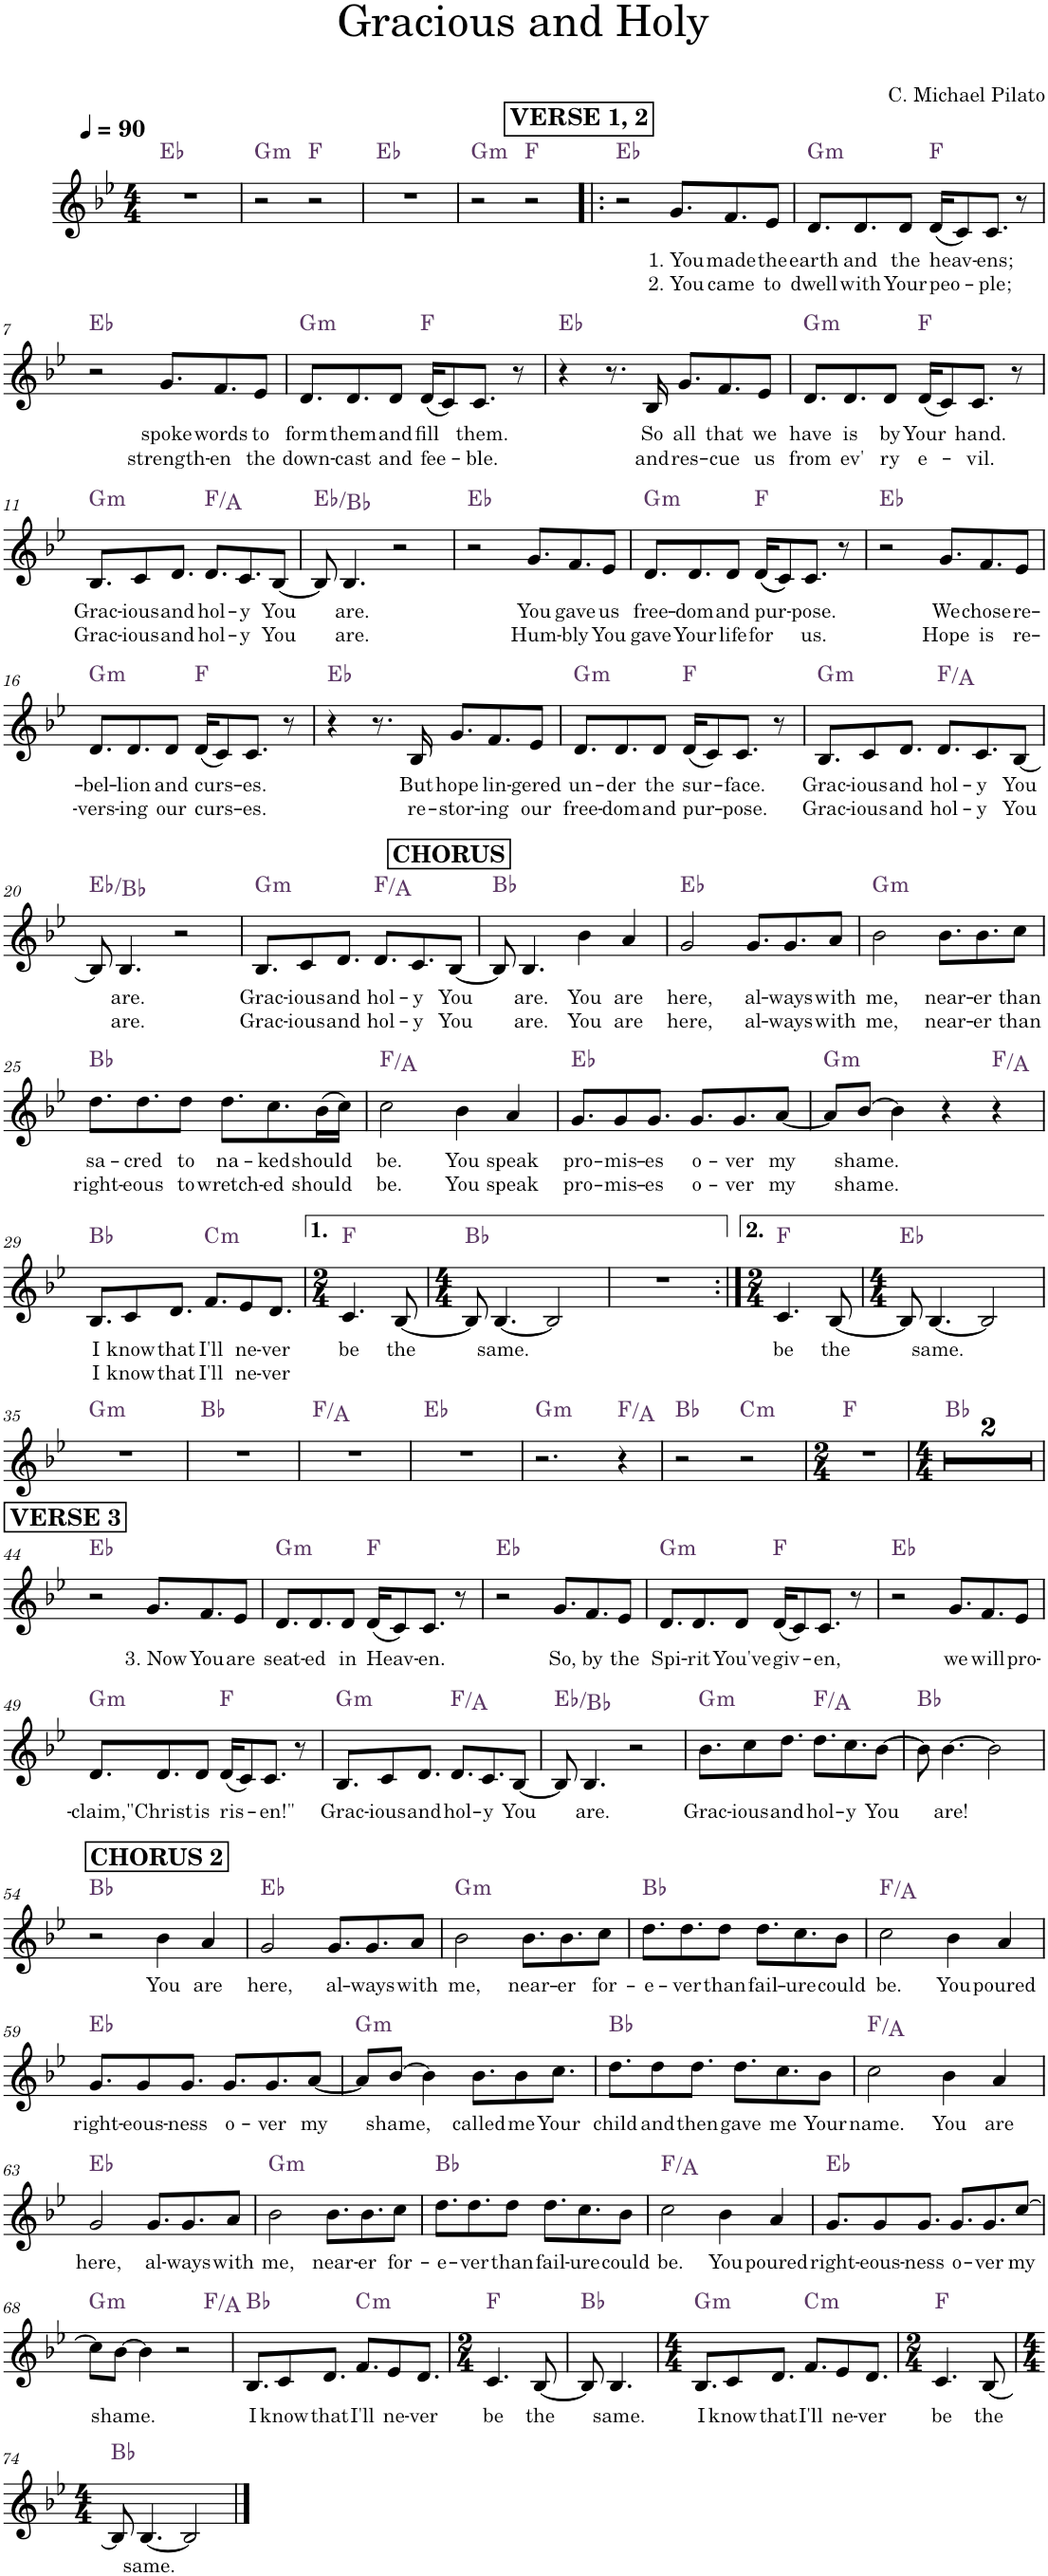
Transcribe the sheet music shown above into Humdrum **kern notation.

**kern	**text	**text	**harte
*part1	*part1	*part1	*part1
*staff1	*staff1	*staff1	*
*I"Piano	*	*	*
*I'Pno.	*	*	*
*clefG2	*	*	*
*k[b-e-]	*	*	*
*M4/4	*	*	*
*MM90	*	*	*
=1	=1	=1	=1
1r	.	.	Eb:maj
=2	=2	=2	=2
!	!	!	!LO:H:kt=m
2r	.	.	G:min
2r	.	.	F:maj
=3	=3	=3	=3
1r	.	.	Eb:maj
=4	=4	=4	=4
!	!	!	!LO:H:kt=m
2r	.	.	G:min
2r	.	.	F:maj
!!LO:REH:place=s1:a:B:cj:fs=12:t=VERSE 1, 2
=5!|:	=5!|:	=5!|:	=5!|:
2r	.	.	Eb:maj
!	!LO:LY:b	!LO:LY:b	!
8.g/L	1. You	2. You	.
!	!LO:LY:b	!LO:LY:b	!
8.f/	made	came	.
!	!LO:LY:b	!LO:LY:b	!
8e-/J	the	to	.
=6	=6	=6	=6
!	!LO:LY:b	!LO:LY:b	!LO:H:kt=m
8.d/L	earth	dwell	G:min
!	!LO:LY:b	!LO:LY:b	!
8.d/	and	with	.
!	!LO:LY:b	!LO:LY:b	!
8d/J	the	Your	.
!	!LO:LY:b	!LO:LY:b	!
(16d/KL	heav-	peo-	F:maj
8c/)	.	.	.
!	!LO:LY:b	!LO:LY:b	!
8.c/J	-ens;	-ple;	.
8r	.	.	.
!!LO:LB:g=z
=7	=7	=7	=7
2r	.	.	Eb:maj
!	!LO:LY:b	!LO:LY:b	!
8.g/L	spoke	strength-	.
!	!LO:LY:b	!LO:LY:b	!
8.f/	words	-en	.
!	!LO:LY:b	!LO:LY:b	!
8e-/J	to	the	.
=8	=8	=8	=8
!	!LO:LY:b	!LO:LY:b	!LO:H:kt=m
8.d/L	form	down-	G:min
!	!LO:LY:b	!LO:LY:b	!
8.d/	them	-cast	.
!	!LO:LY:b	!LO:LY:b	!
8d/J	and	and	.
!	!LO:LY:b	!LO:LY:b	!
(16d/KL	fill	fee-	F:maj
8c/)	.	.	.
!	!LO:LY:b	!LO:LY:b	!
8.c/J	them.	-ble.	.
8r	.	.	.
=9	=9	=9	=9
4r	.	.	Eb:maj
8.r	.	.	.
!	!LO:LY:b	!LO:LY:b	!
16B-/	So	and	.
!	!LO:LY:b	!LO:LY:b	!
8.g/L	all	res-	.
!	!LO:LY:b	!LO:LY:b	!
8.f/	that	-cue	.
!	!LO:LY:b	!LO:LY:b	!
8e-/J	we	us	.
=10	=10	=10	=10
!	!LO:LY:b	!LO:LY:b	!LO:H:kt=m
8.d/L	have	from	G:min
!	!LO:LY:b	!LO:LY:b	!
8.d/	is	ev'	.
!	!LO:LY:b	!LO:LY:b	!
8d/J	by	ry	.
!	!LO:LY:b	!LO:LY:b	!
(16d/KL	Your	e-	F:maj
8c/)	.	.	.
!	!LO:LY:b	!LO:LY:b	!
8.c/J	hand.	-vil.	.
8r	.	.	.
!!LO:LB:g=z
=11	=11	=11	=11
!	!LO:LY:b	!LO:LY:b	!LO:H:kt=m
8.B-/L	Grac-	Grac-	G:min
!	!LO:LY:b	!LO:LY:b	!
8c/	-ious	-ious	.
!	!LO:LY:b	!LO:LY:b	!
8.d/J	and	and	.
!	!LO:LY:b	!LO:LY:b	!
8.d/L	hol-	hol-	F:maj/3
!	!LO:LY:b	!LO:LY:b	!
8.c/	-y	-y	.
!	!LO:LY:b	!LO:LY:b	!
[8B-/J	You	You	.
=12	=12	=12	=12
8B-/]	.	.	Eb:maj/5
!	!LO:LY:b	!LO:LY:b	!
4.B-/	are.	are.	.
2r	.	.	.
=13	=13	=13	=13
2r	.	.	Eb:maj
!	!LO:LY:b	!LO:LY:b	!
8.g/L	You	Hum-	.
!	!LO:LY:b	!LO:LY:b	!
8.f/	gave	-bly	.
!	!LO:LY:b	!LO:LY:b	!
8e-/J	us	You	.
=14	=14	=14	=14
!	!LO:LY:b	!LO:LY:b	!LO:H:kt=m
8.d/L	free-	gave	G:min
!	!LO:LY:b	!LO:LY:b	!
8.d/	-dom	Your	.
!	!LO:LY:b	!LO:LY:b	!
8d/J	and	life	.
!	!LO:LY:b	!LO:LY:b	!
((16d/KL	pur-	for	F:maj
8c/))	.	.	.
!	!LO:LY:b	!LO:LY:b	!
8.c/J	-pose.	us.	.
8r	.	.	.
=15	=15	=15	=15
2r	.	.	Eb:maj
!	!LO:LY:b	!LO:LY:b	!
8.g/L	We	Hope	.
!	!LO:LY:b	!LO:LY:b	!
8.f/	chose	is	.
!	!LO:LY:b	!LO:LY:b	!
8e-/J	re-	re-	.
!!LO:LB:g=z
=16	=16	=16	=16
!	!LO:LY:b	!LO:LY:b	!LO:H:kt=m
8.d/L	-bel-	-vers-	G:min
!	!LO:LY:b	!LO:LY:b	!
8.d/	-lion	-ing	.
!	!LO:LY:b	!LO:LY:b	!
8d/J	and	our	.
!	!LO:LY:b	!LO:LY:b	!
(16d/KL	curs-	curs-	F:maj
8c/)	.	.	.
!	!LO:LY:b	!LO:LY:b	!
8.c/J	-es.	-es.	.
8r	.	.	.
=17	=17	=17	=17
4r	.	.	Eb:maj
8.r	.	.	.
!	!LO:LY:b	!LO:LY:b	!
16B-/	But	re-	.
!	!LO:LY:b	!LO:LY:b	!
8.g/L	hope	-stor-	.
!	!LO:LY:b	!LO:LY:b	!
8.f/	lin-	-ing	.
!	!LO:LY:b	!LO:LY:b	!
8e-/J	-gered	our	.
=18	=18	=18	=18
!	!LO:LY:b	!LO:LY:b	!LO:H:kt=m
8.d/L	un-	free-	G:min
!	!LO:LY:b	!LO:LY:b	!
8.d/	-der	-dom	.
!	!LO:LY:b	!LO:LY:b	!
8d/J	the	and	.
!	!LO:LY:b	!LO:LY:b	!
(16d/KL	sur-	pur-	F:maj
8c/)	.	.	.
!	!LO:LY:b	!LO:LY:b	!
8.c/J	-face.	-pose.	.
8r	.	.	.
=19	=19	=19	=19
!	!LO:LY:b	!LO:LY:b	!LO:H:kt=m
8.B-/L	Grac-	Grac-	G:min
!	!LO:LY:b	!LO:LY:b	!
8c/	-ious	-ious	.
!	!LO:LY:b	!LO:LY:b	!
8.d/J	and	and	.
!	!LO:LY:b	!LO:LY:b	!
8.d/L	hol-	hol-	F:maj/3
!	!LO:LY:b	!LO:LY:b	!
8.c/	-y	-y	.
!	!LO:LY:b	!LO:LY:b	!
[8B-/J	You	You	.
!!LO:LB:g=z
=20	=20	=20	=20
8B-/]	.	.	Eb:maj/5
!	!LO:LY:b	!LO:LY:b	!
4.B-/	are.	are.	.
2r	.	.	.
!!LO:REH:place=s1:a:B:cj:fs=12:t=CHORUS:qo=3.5
=21	=21	=21	=21
!	!LO:LY:b	!LO:LY:b	!LO:H:kt=m
8.B-/L	Grac-	Grac-	G:min
!	!LO:LY:b	!LO:LY:b	!
8c/	-ious	-ious	.
!	!LO:LY:b	!LO:LY:b	!
8.d/J	and	and	.
!	!LO:LY:b	!LO:LY:b	!
8.d/L	hol-	hol-	F:maj/3
!	!LO:LY:b	!LO:LY:b	!
8.c/	-y	-y	.
!	!LO:LY:b	!LO:LY:b	!
[8B-/J	You	You	.
=22	=22	=22	=22
8B-/]	.	.	Bb:maj
!	!LO:LY:b	!LO:LY:b	!
4.B-/	are.	are.	.
!	!LO:LY:b	!LO:LY:b	!
4b-\	You	You	.
!	!LO:LY:b	!LO:LY:b	!
4a/	are	are	.
=23	=23	=23	=23
!	!LO:LY:b	!LO:LY:b	!
2g/	here,	here,	Eb:maj
!	!LO:LY:b	!LO:LY:b	!
8.g/L	al-	al-	.
!	!LO:LY:b	!LO:LY:b	!
8.g/	-ways	-ways	.
!	!LO:LY:b	!LO:LY:b	!
8a/J	with	with	.
=24	=24	=24	=24
!	!LO:LY:b	!LO:LY:b	!LO:H:kt=m
2b-\	me,	me,	G:min
!	!LO:LY:b	!LO:LY:b	!
8.b-\L	near-	near-	.
!	!LO:LY:b	!LO:LY:b	!
8.b-\	-er	-er	.
!	!LO:LY:b	!LO:LY:b	!
8cc\J	than	than	.
!!LO:LB:g=z
=25	=25	=25	=25
!	!LO:LY:b	!LO:LY:b	!
8.dd\L	sa-	right-	Bb:maj
!	!LO:LY:b	!LO:LY:b	!
8.dd\	-cred	-eous	.
!	!LO:LY:b	!LO:LY:b	!
8dd\J	to	to	.
!	!LO:LY:b	!LO:LY:b	!
8.dd\L	na-	wretch-	.
!	!LO:LY:b	!LO:LY:b	!
8.cc\	-ked	-ed	.
!	!LO:LY:b	!LO:LY:b	!
(16b-\L	should	should	.
16cc\JJ)	.	.	.
=26	=26	=26	=26
!	!LO:LY:b	!LO:LY:b	!
2cc\	be.	be.	F:maj/3
!	!LO:LY:b	!LO:LY:b	!
4b-\	You	You	.
!	!LO:LY:b	!LO:LY:b	!
4a/	speak	speak	.
=27	=27	=27	=27
!	!LO:LY:b	!LO:LY:b	!
8.g/L	pro-	pro-	Eb:maj
!	!LO:LY:b	!LO:LY:b	!
8g/	-mis-	-mis-	.
!	!LO:LY:b	!LO:LY:b	!
8.g/J	-es	-es	.
!	!LO:LY:b	!LO:LY:b	!
8.g/L	o-	o-	.
!	!LO:LY:b	!LO:LY:b	!
8.g/	-ver	-ver	.
!	!LO:LY:b	!LO:LY:b	!
[8a/J	my	my	.
=28	=28	=28	=28
!	!	!	!LO:H:kt=m
8a/L]	.	.	G:min
!	!LO:LY:b	!LO:LY:b	!
[8b-/J	shame.	shame.	.
4b-\]	.	.	.
4r	.	.	.
4r	.	.	F:maj/3
!!LO:LB:g=z
=29	=29	=29	=29
!	!LO:LY:b	!LO:LY:b	!
8.B-/L	I	I	Bb:maj
!	!LO:LY:b	!LO:LY:b	!
8c/	know	know	.
!	!LO:LY:b	!LO:LY:b	!
8.d/J	that	that	.
!	!LO:LY:b	!LO:LY:b	!LO:H:kt=m
8.f/L	I'll	I'll	C:min
!	!LO:LY:b	!LO:LY:b	!
8e-/	ne-	ne-	.
!	!LO:LY:b	!LO:LY:b	!
8.d/J	-ver	-ver	.
=30	=30	=30	=30
*M2/4	*	*	*
!	!LO:LY:b	!	!
4.c/	be	.	F:maj
!	!LO:LY:b	!	!
[8B-/	the	.	.
=31	=31	=31	=31
*M4/4	*	*	*
8B-/]	.	.	Bb:maj
!	!LO:LY:b	!	!
[4.B-/	same.	.	.
2B-/]	.	.	.
=32	=32	=32	=32
1r	.	.	.
=33:|!	=33:|!	=33:|!	=33:|!
*M2/4	*	*	*
!	!LO:LY:b	!	!
4.c/	be	.	F:maj
!	!LO:LY:b	!	!
[8B-/	the	.	.
=34	=34	=34	=34
*M4/4	*	*	*
8B-/]	.	.	Eb:maj
!	!LO:LY:b	!	!
[4.B-/	same.	.	.
2B-/]	.	.	.
!!LO:LB:g=z
=35	=35	=35	=35
!	!	!	!LO:H:kt=m
1r	.	.	G:min
=36	=36	=36	=36
1r	.	.	Bb:maj
=37	=37	=37	=37
1r	.	.	F:maj/3
=38	=38	=38	=38
1r	.	.	Eb:maj
=39	=39	=39	=39
!	!	!	!LO:H:kt=m
2.r	.	.	G:min
4r	.	.	F:maj/3
=40	=40	=40	=40
2r	.	.	Bb:maj
!	!	!	!LO:H:kt=m
2r	.	.	C:min
=41	=41	=41	=41
*M2/4	*	*	*
2r	.	.	F:maj
=42	=42	=42	=42
*M4/4	*	*	*
1r	.	.	Bb:maj
=43	=43	=43	=43
1r	.	.	.
!!LO:LB:g=z
!!LO:REH:place=s1:a:B:cj:fs=12:t=VERSE 3
=44	=44	=44	=44
2r	.	.	Eb:maj
!	!LO:LY:b	!	!
8.g/L	3. Now	.	.
!	!LO:LY:b	!	!
8.f/	You	.	.
!	!LO:LY:b	!	!
8e-/J	are	.	.
=45	=45	=45	=45
!	!LO:LY:b	!	!LO:H:kt=m
8.d/L	seat-	.	G:min
!	!LO:LY:b	!	!
8.d/	-ed	.	.
!	!LO:LY:b	!	!
8d/J	in	.	.
!	!LO:LY:b	!	!
(16d/KL	Heav-	.	F:maj
8c/)	.	.	.
!	!LO:LY:b	!	!
8.c/J	-en.	.	.
8r	.	.	.
=46	=46	=46	=46
2r	.	.	Eb:maj
!	!LO:LY:b	!	!
8.g/L	So,	.	.
!	!LO:LY:b	!	!
8.f/	by	.	.
!	!LO:LY:b	!	!
8e-/J	the	.	.
=47	=47	=47	=47
!	!LO:LY:b	!	!LO:H:kt=m
8.d/L	Spi-	.	G:min
!	!LO:LY:b	!	!
8.d/	-rit	.	.
!	!LO:LY:b	!	!
8d/J	You've	.	.
!	!LO:LY:b	!	!
(16d/KL	giv-	.	F:maj
8c/)	.	.	.
!	!LO:LY:b	!	!
8.c/J	-en,	.	.
8r	.	.	.
=48	=48	=48	=48
2r	.	.	Eb:maj
!	!LO:LY:b	!	!
8.g/L	we	.	.
!	!LO:LY:b	!	!
8.f/	will	.	.
!	!LO:LY:b	!	!
8e-/J	pro-	.	.
!!LO:LB:g=z
=49	=49	=49	=49
!	!LO:LY:b	!	!LO:H:kt=m
8.d/L	-claim,	.	G:min
!	!LO:LY:b	!	!
8.d/	"Christ	.	.
!	!LO:LY:b	!	!
8d/J	is	.	.
!	!LO:LY:b	!	!
(16d/KL	ris-	.	F:maj
8c/)	.	.	.
!	!LO:LY:b	!	!
8.c/J	-en!"	.	.
8r	.	.	.
=50	=50	=50	=50
!	!LO:LY:b	!	!LO:H:kt=m
8.B-/L	Grac-	.	G:min
!	!LO:LY:b	!	!
8c/	-ious	.	.
!	!LO:LY:b	!	!
8.d/J	and	.	.
!	!LO:LY:b	!	!
8.d/L	hol-	.	F:maj/3
!	!LO:LY:b	!	!
8.c/	-y	.	.
!	!LO:LY:b	!	!
[8B-/J	You	.	.
=51	=51	=51	=51
8B-/]	.	.	Eb:maj/5
!	!LO:LY:b	!	!
4.B-/	are.	.	.
2r	.	.	.
=52	=52	=52	=52
!	!LO:LY:b	!	!LO:H:kt=m
8.b-\L	Grac-	.	G:min
!	!LO:LY:b	!	!
8cc\	-ious	.	.
!	!LO:LY:b	!	!
8.dd\J	and	.	.
!	!LO:LY:b	!	!
8.dd\L	hol-	.	F:maj/3
!	!LO:LY:b	!	!
8.cc\	-y	.	.
!	!LO:LY:b	!	!
[8b-\J	You	.	.
=53	=53	=53	=53
8b-\]	.	.	Bb:maj
!	!LO:LY:b	!	!
[4.b-\	are!	.	.
2b-\]	.	.	.
!!LO:LB:g=z
!!LO:REH:place=s1:a:B:cj:fs=12:t=CHORUS 2:qo=2
=54	=54	=54	=54
2r	.	.	Bb:maj
!	!LO:LY:b	!	!
4b-\	You	.	.
!	!LO:LY:b	!	!
4a/	are	.	.
=55	=55	=55	=55
!	!LO:LY:b	!	!
2g/	here,	.	Eb:maj
!	!LO:LY:b	!	!
8.g/L	al-	.	.
!	!LO:LY:b	!	!
8.g/	-ways	.	.
!	!LO:LY:b	!	!
8a/J	with	.	.
=56	=56	=56	=56
!	!LO:LY:b	!	!LO:H:kt=m
2b-\	me,	.	G:min
!	!LO:LY:b	!	!
8.b-\L	near-	.	.
!	!LO:LY:b	!	!
8.b-\	-er	.	.
!	!LO:LY:b	!	!
8cc\J	for-	.	.
=57	=57	=57	=57
!	!LO:LY:b	!	!
8.dd\L	-e-	.	Bb:maj
!	!LO:LY:b	!	!
8.dd\	-ver	.	.
!	!LO:LY:b	!	!
8dd\J	than	.	.
!	!LO:LY:b	!	!
8.dd\L	fail-	.	.
!	!LO:LY:b	!	!
8.cc\	-ure	.	.
!	!LO:LY:b	!	!
8b-\J	could	.	.
=58	=58	=58	=58
!	!LO:LY:b	!	!
2cc\	be.	.	F:maj/3
!	!LO:LY:b	!	!
4b-\	You	.	.
!	!LO:LY:b	!	!
4a/	poured	.	.
!!LO:LB:g=z
=59	=59	=59	=59
!	!LO:LY:b	!	!
8.g/L	right-	.	Eb:maj
!	!LO:LY:b	!	!
8g/	-eous-	.	.
!	!LO:LY:b	!	!
8.g/J	-ness	.	.
!	!LO:LY:b	!	!
8.g/L	o-	.	.
!	!LO:LY:b	!	!
8.g/	-ver	.	.
!	!LO:LY:b	!	!
[8a/J	my	.	.
=60	=60	=60	=60
!	!	!	!LO:H:kt=m
8a/L]	.	.	G:min
!	!LO:LY:b	!	!
[8b-/J	shame,	.	.
4b-\]	.	.	.
!	!LO:LY:b	!	!
8.b-\L	called	.	.
!	!LO:LY:b	!	!
8b-\	me	.	.
!	!LO:LY:b	!	!
8.cc\J	Your	.	.
=61	=61	=61	=61
!	!LO:LY:b	!	!
8.dd\L	child	.	Bb:maj
!	!LO:LY:b	!	!
8dd\	and	.	.
!	!LO:LY:b	!	!
8.dd\J	then	.	.
!	!LO:LY:b	!	!
8.dd\L	gave	.	.
!	!LO:LY:b	!	!
8.cc\	me	.	.
!	!LO:LY:b	!	!
8b-\J	Your	.	.
=62	=62	=62	=62
!	!LO:LY:b	!	!
2cc\	name.	.	F:maj/3
!	!LO:LY:b	!	!
4b-\	You	.	.
!	!LO:LY:b	!	!
4a/	are	.	.
!!LO:LB:g=z
=63	=63	=63	=63
!	!LO:LY:b	!	!
2g/	here,	.	Eb:maj
!	!LO:LY:b	!	!
8.g/L	al-	.	.
!	!LO:LY:b	!	!
8.g/	-ways	.	.
!	!LO:LY:b	!	!
8a/J	with	.	.
=64	=64	=64	=64
!	!LO:LY:b	!	!LO:H:kt=m
2b-\	me,	.	G:min
!	!LO:LY:b	!	!
8.b-\L	near-	.	.
!	!LO:LY:b	!	!
8.b-\	-er	.	.
!	!LO:LY:b	!	!
8cc\J	for-	.	.
=65	=65	=65	=65
!	!LO:LY:b	!	!
8.dd\L	-e-	.	Bb:maj
!	!LO:LY:b	!	!
8.dd\	-ver	.	.
!	!LO:LY:b	!	!
8dd\J	than	.	.
!	!LO:LY:b	!	!
8.dd\L	fail-	.	.
!	!LO:LY:b	!	!
8.cc\	-ure	.	.
!	!LO:LY:b	!	!
8b-\J	could	.	.
=66	=66	=66	=66
!	!LO:LY:b	!	!
2cc\	be.	.	F:maj/3
!	!LO:LY:b	!	!
4b-\	You	.	.
!	!LO:LY:b	!	!
4a/	poured	.	.
=67	=67	=67	=67
!	!LO:LY:b	!	!
8.g/L	right-	.	Eb:maj
!	!LO:LY:b	!	!
8g/	-eous-	.	.
!	!LO:LY:b	!	!
8.g/J	-ness	.	.
!	!LO:LY:b	!	!
8.g/L	o-	.	.
!	!LO:LY:b	!	!
8.g/	-ver	.	.
!	!LO:LY:b	!	!
[8cc/J	my	.	.
!!LO:LB:g=z
=68	=68	=68	=68
!	!	!	!LO:H:kt=m
*^	*	*	*
8cc\L]	2.ryy	.	.	G:min
!	!	!LO:LY:b	!	!
[8b-\J	.	shame.	.	.
4b-\]	.	.	.	.
2r	.	.	.	.
.	4ryy	.	.	F:maj/3
=69	=69	=69	=69	=69
!	!	!LO:LY:b	!	!
*v	*v	*	*	*
8.B-/L	I	.	Bb:maj
!	!LO:LY:b	!	!
8c/	know	.	.
!	!LO:LY:b	!	!
8.d/J	that	.	.
!	!LO:LY:b	!	!LO:H:kt=m
8.f/L	I'll	.	C:min
!	!LO:LY:b	!	!
8e-/	ne-	.	.
!	!LO:LY:b	!	!
8.d/J	-ver	.	.
=70	=70	=70	=70
*M2/4	*	*	*
!	!LO:LY:b	!	!
4.c/	be	.	F:maj
!	!LO:LY:b	!	!
[8B-/	the	.	.
=71	=71	=71	=71
8B-/]	.	.	Bb:maj
!	!LO:LY:b	!	!
4.B-/	same.	.	.
=72	=72	=72	=72
*M4/4	*	*	*
!	!LO:LY:b	!	!LO:H:kt=m
8.B-/L	I	.	G:min
!	!LO:LY:b	!	!
8c/	know	.	.
!	!LO:LY:b	!	!
8.d/J	that	.	.
!	!LO:LY:b	!	!LO:H:kt=m
8.f/L	I'll	.	C:min
!	!LO:LY:b	!	!
8e-/	ne-	.	.
!	!LO:LY:b	!	!
8.d/J	-ver	.	.
=73	=73	=73	=73
*M2/4	*	*	*
!	!LO:LY:b	!	!
4.c/	be	.	F:maj
!	!LO:LY:b	!	!
[8B-/	the	.	.
=	=	=	=
*-	*-	*-	*-
